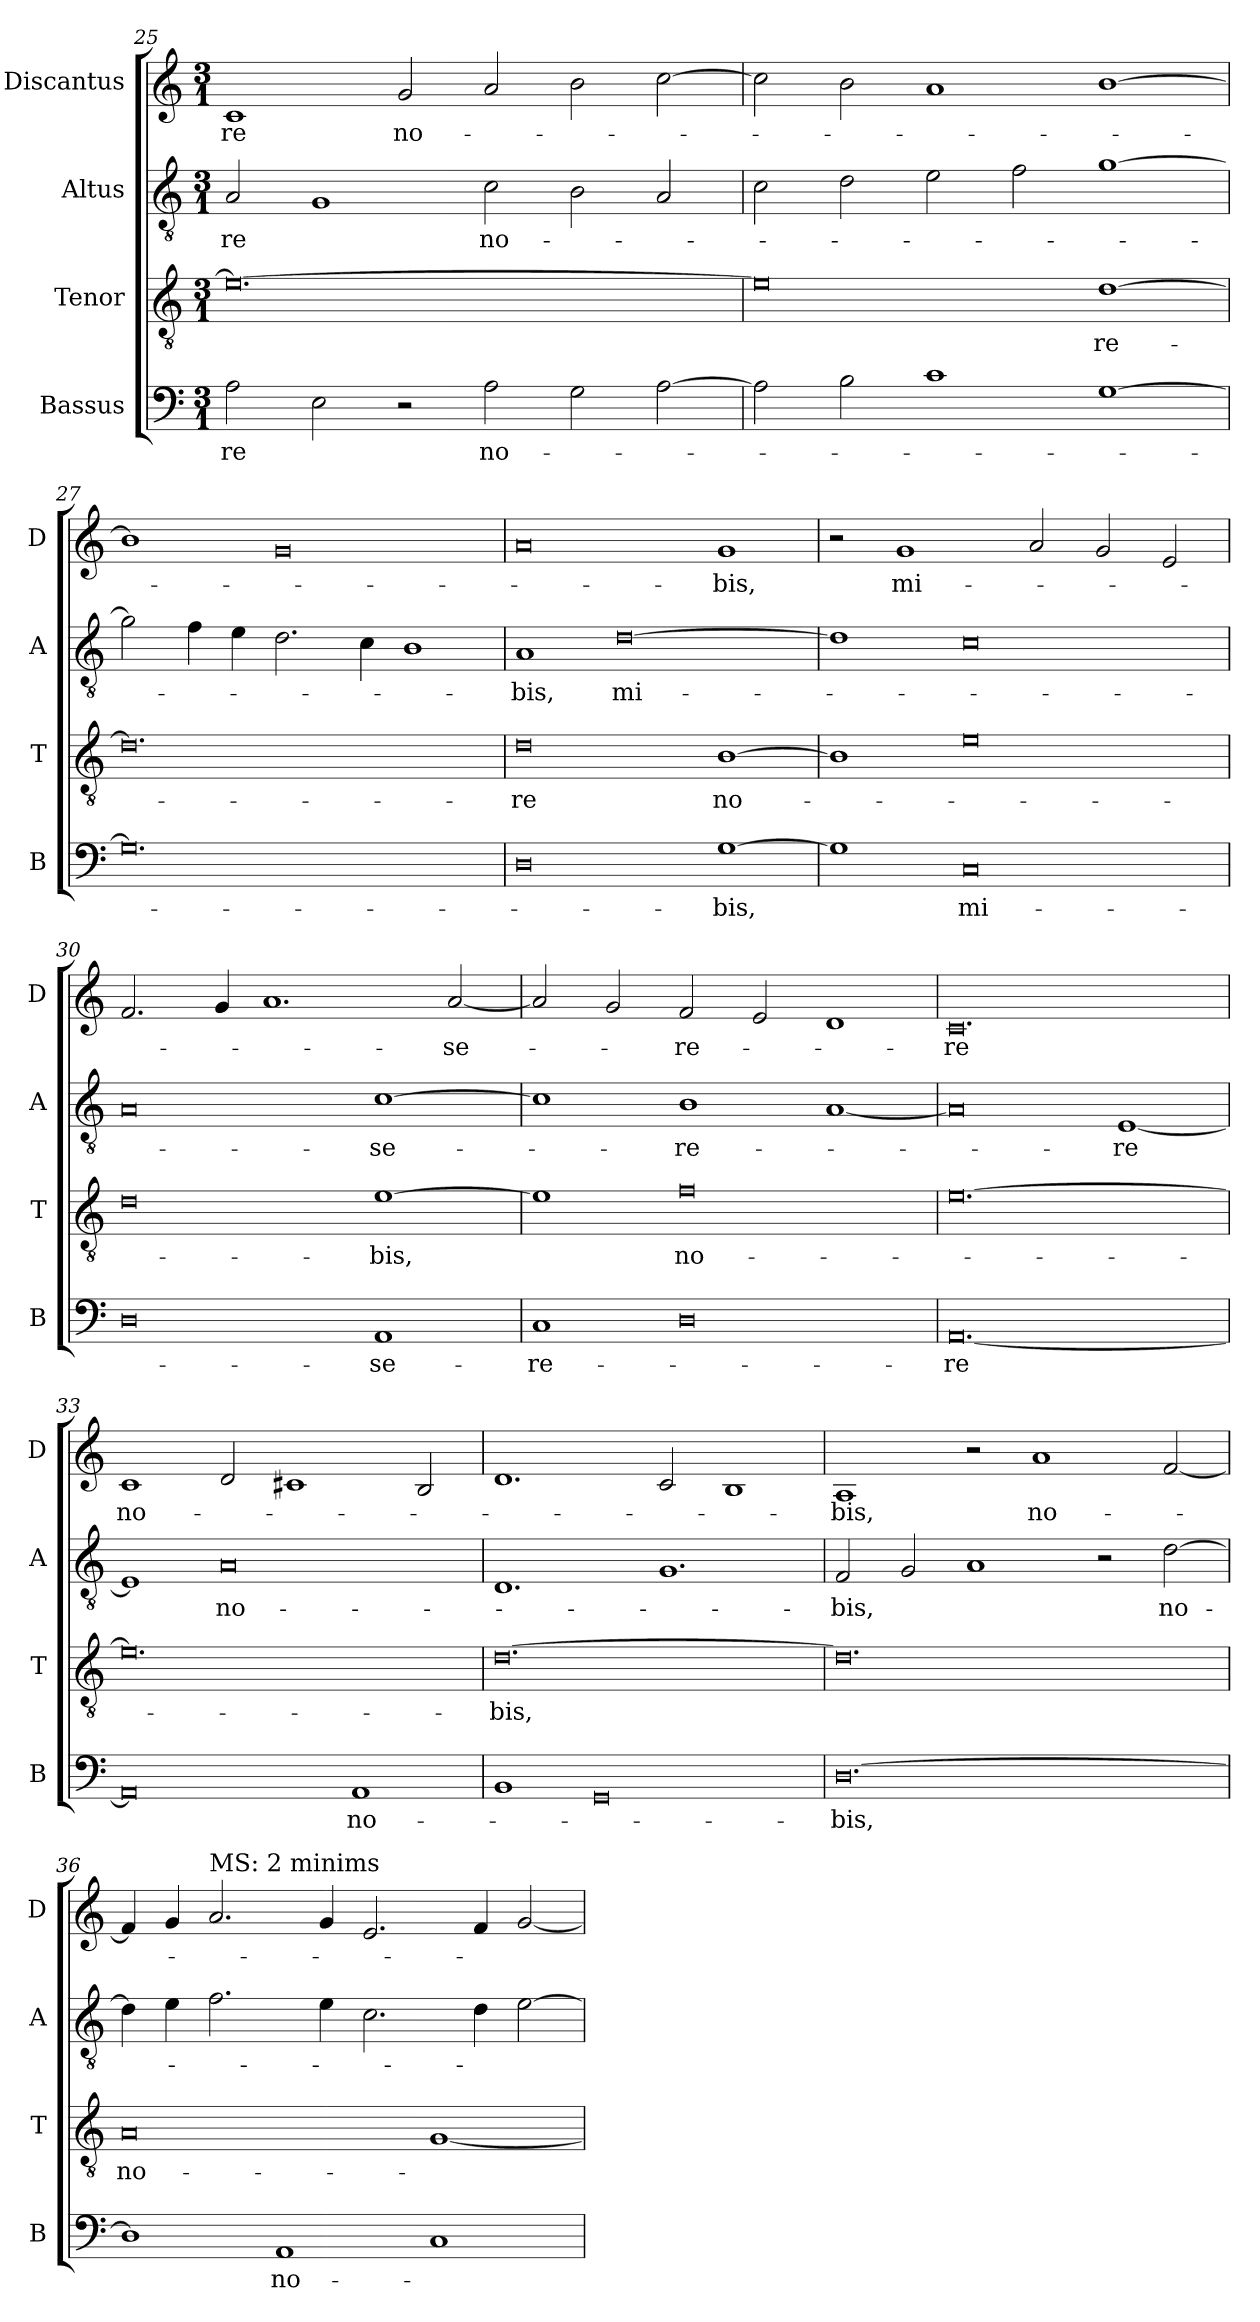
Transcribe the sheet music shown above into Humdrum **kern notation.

**kern	**text	**kern	**text	**kern	**text	**kern	**text
*part4	*part4	*part3	*part3	*part2	*part2	*part1	*part1
*staff4	*staff4	*staff3	*staff3	*staff2	*staff2	*staff1	*staff1
*I"Bassus	*	*I"Tenor	*	*I"Altus	*	*I"Discantus	*
*I'B	*	*I'T	*	*I'A	*	*I'D	*
*clefF4	*	*clefGv2	*	*clefGv2	*	*clefG2	*
*k[]	*	*k[]	*	*k[]	*	*k[]	*
*M3/1	*	*M3/1	*	*M3/1	*	*M3/1	*
=25	=25	=25	=25	=25	=25	=25	=25
2A	-re	0.e_	.	2A	-re	1c	-re
2E	.	.	.	1G	.	.	.
2r	.	.	.	.	.	2g	no-
2A	no-	.	.	2c	no-	2a	.
2G	.	.	.	2B	.	2b	.
[2A	.	.	.	2A	.	[2cc	.
=26	=26	=26	=26	=26	=26	=26	=26
2A]	.	0e]	.	2c	.	2cc]	.
2B	.	.	.	2d	.	2b	.
1c	.	.	.	2e	.	1a	.
.	.	.	.	2f	.	.	.
[1G	.	[1d	-re-	[1g	.	[1b	.
=27	=27	=27	=27	=27	=27	=27	=27
0.G]	.	0.d]	.	2g]	.	1b]	.
.	.	.	.	4f	.	.	.
.	.	.	.	4e	.	.	.
.	.	.	.	2.d	.	0g	.
.	.	.	.	4c	.	.	.
.	.	.	.	1B	.	.	.
=28	=28	=28	=28	=28	=28	=28	=28
0D	.	0d	-re	1A	-bis,	0a	.
.	.	.	.	[0d	mi-	.	.
[1G	-bis,	[1B	no-	.	.	1g	-bis,
=29	=29	=29	=29	=29	=29	=29	=29
1G]	.	1B]	.	1d]	.	2r	.
.	.	.	.	.	.	1g	mi-
0C	mi-	0e	.	0c	.	.	.
.	.	.	.	.	.	2a	.
.	.	.	.	.	.	2g	.
.	.	.	.	.	.	2e	.
=30	=30	=30	=30	=30	=30	=30	=30
0D	.	0d	.	0A	.	2.f	.
.	.	.	.	.	.	4g	.
.	.	.	.	.	.	1.a	.
1AA	-se-	[1e	-bis,	[1c	-se-	.	.
.	.	.	.	.	.	[2a	-se-
=31	=31	=31	=31	=31	=31	=31	=31
1C	-re-	1e]	.	1c]	.	2a]	.
.	.	.	.	.	.	2g	.
0D	.	0f	no-	1B	-re-	2f	-re-
.	.	.	.	.	.	2e	.
.	.	.	.	[1A	.	1d	.
=32	=32	=32	=32	=32	=32	=32	=32
[0.AA	-re	[0.e	.	0A]	.	0.c	-re
.	.	.	.	[1E	-re	.	.
=33	=33	=33	=33	=33	=33	=33	=33
0AA]	.	0.e]	.	1E]	.	1c	no-
.	.	.	.	0A	no-	2d	.
.	.	.	.	.	.	1c#X	.
1AA	no-	.	.	.	.	.	.
.	.	.	.	.	.	2B	.
=34	=34	=34	=34	=34	=34	=34	=34
1BB	.	[0.d	-bis,	1.D	.	1.d	.
0GG	.	.	.	.	.	.	.
.	.	.	.	1.G	.	2c	.
.	.	.	.	.	.	1B	.
=35	=35	=35	=35	=35	=35	=35	=35
[0.D	-bis,	0.d]	.	2F	-bis,	1A	-bis,
.	.	.	.	2G	.	.	.
.	.	.	.	1A	.	2r	.
.	.	.	.	.	.	1a	no-
.	.	.	.	2r	.	.	.
.	.	.	.	[2d	no-	[2f	.
=36	=36	=36	=36	=36	=36	=36	=36
1D]	.	0A	no-	4d]	.	4f]	.
.	.	.	.	4e	.	4g	.
!	!	!	!	!	!	!LO:TX:a:t=MS&colon; 2 minims	!
.	.	.	.	2.f	.	2.a	.
1AA	no-	.	.	.	.	.	.
.	.	.	.	4e	.	4g	.
.	.	.	.	2.c	.	2.e	.
1C	.	[1G	.	.	.	.	.
.	.	.	.	4d	.	4f	.
.	.	.	.	[2e	.	[2g	.
=	=	=	=	=	=	=	=
*-	*-	*-	*-	*-	*-	*-	*-
